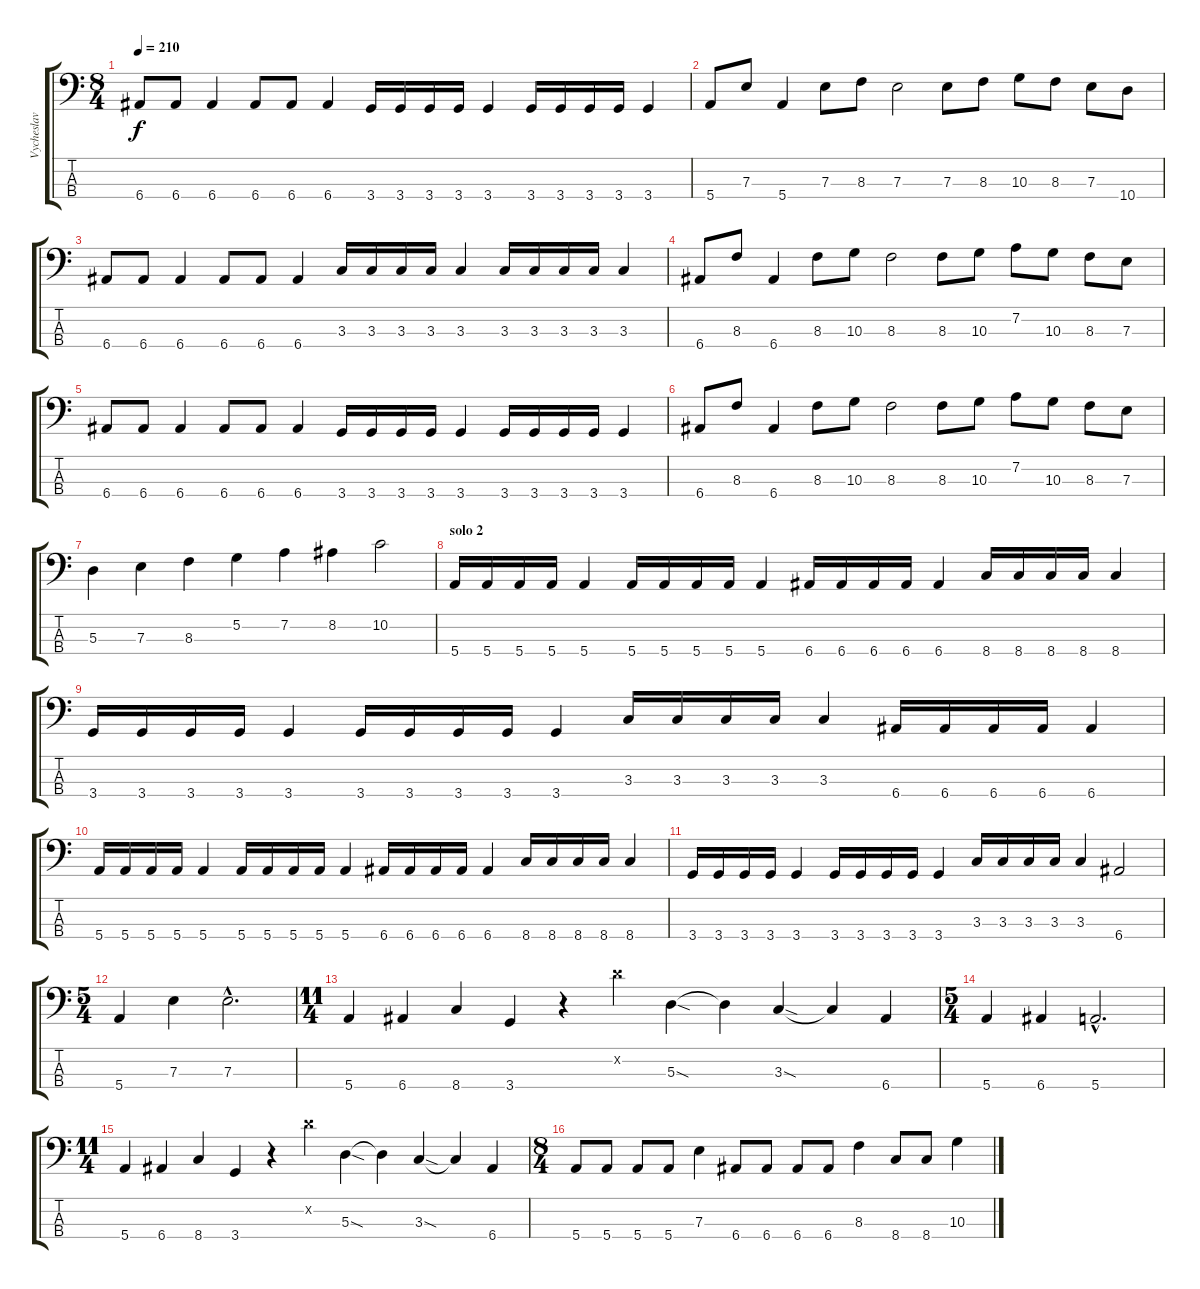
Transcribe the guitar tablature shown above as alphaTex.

\track ("Vycheslav Semikin bass" "Vycheslav ") {instrument electricbasspick}
\staff {score tabs}
\tuning (G2 D2 A1 E1) {hide}
\ts (8 4)
\tempo 210
\clef f4
\ks c
6.4.8{dy f} 6.4.8 6.4.4 6.4.8 6.4.8 6.4.4 3.4.16 3.4.16 3.4.16 3.4.16 3.4.4 3.4.16 3.4.16 3.4.16 3.4.16 3.4.4 |
5.4.8 7.3.8 5.4.4 7.3.8 8.3.8 7.3.2 7.3.8 8.3.8 10.3.8 8.3.8 7.3.8 10.4.8 |
6.4.8 6.4.8 6.4.4 6.4.8 6.4.8 6.4.4 3.3.16 3.3.16 3.3.16 3.3.16 3.3.4 3.3.16 3.3.16 3.3.16 3.3.16 3.3.4 |
6.4.8 8.3.8 6.4.4 8.3.8 10.3.8 8.3.2 8.3.8 10.3.8 7.2.8 10.3.8 8.3.8 7.3.8 |
6.4.8 6.4.8 6.4.4 6.4.8 6.4.8 6.4.4 3.4.16 3.4.16 3.4.16 3.4.16 3.4.4 3.4.16 3.4.16 3.4.16 3.4.16 3.4.4 |
6.4.8 8.3.8 6.4.4 8.3.8 10.3.8 8.3.2 8.3.8 10.3.8 7.2.8 10.3.8 8.3.8 7.3.8 |
5.3.4 7.3.4 8.3.4 5.2.4 7.2.4 8.2.4 10.2.2 |
\section ("" "solo 2")
5.4.16 5.4.16 5.4.16 5.4.16 5.4.4 5.4.16 5.4.16 5.4.16 5.4.16 5.4.4 6.4.16 6.4.16 6.4.16 6.4.16 6.4.4 8.4.16 8.4.16 8.4.16 8.4.16 8.4.4 |
3.4.16 3.4.16 3.4.16 3.4.16 3.4.4 3.4.16 3.4.16 3.4.16 3.4.16 3.4.4 3.3.16 3.3.16 3.3.16 3.3.16 3.3.4 6.4.16 6.4.16 6.4.16 6.4.16 6.4.4 |
5.4.16 5.4.16 5.4.16 5.4.16 5.4.4 5.4.16 5.4.16 5.4.16 5.4.16 5.4.4 6.4.16 6.4.16 6.4.16 6.4.16 6.4.4 8.4.16 8.4.16 8.4.16 8.4.16 8.4.4 |
3.4.16 3.4.16 3.4.16 3.4.16 3.4.4 3.4.16 3.4.16 3.4.16 3.4.16 3.4.4 3.3.16 3.3.16 3.3.16 3.3.16 3.3.4 6.4.2 |
\ts (5 4)
5.4.4 7.3.4 7.3{hac}.2{d} |
\ts (11 4)
5.4.4 6.4.4 8.4.4 3.4.4 r.4 12.2{x}.4 5.3{sod}.4 5.3{t}.4 3.3{sod}.4 3.3{t}.4 6.4.4 |
\ts (5 4)
5.4.4 6.4.4 5.4{hac}.2{d} |
\ts (11 4)
5.4.4 6.4.4 8.4.4 3.4.4 r.4 12.2{x}.4 5.3{sod}.4 5.3{t}.4 3.3{sod}.4 3.3{t}.4 6.4.4 |
\ts (8 4)
5.4.8 5.4.8 5.4.8 5.4.8 7.3.4 6.4.8 6.4.8 6.4.8 6.4.8 8.3.4 8.4.8 8.4.8 10.3.4
